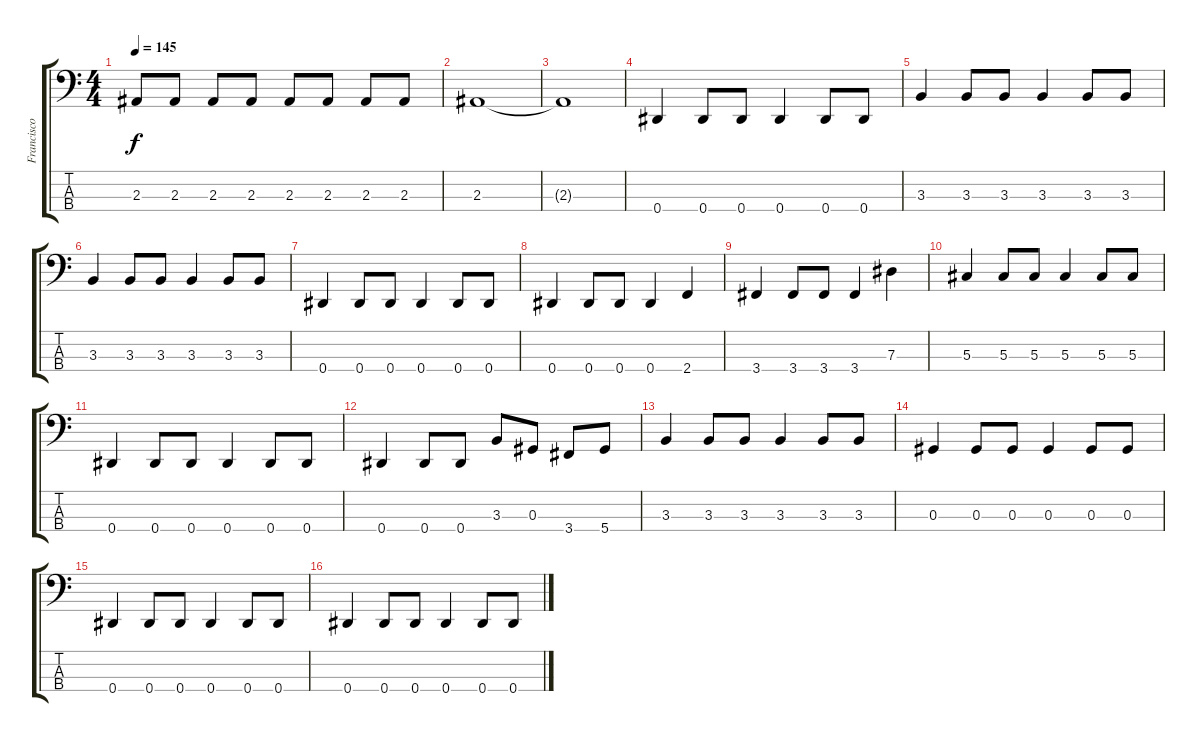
\track ("Francisco Fidalgo" "Francisco ") {instrument electricbasspick}
\staff {score tabs}
\tuning (Gb2 Db2 Ab1 Eb1) {hide}
\ts (4 4)
\tempo 145
\clef f4
\ks c
2.3.8{dy f} 2.3.8 2.3.8 2.3.8 2.3.8 2.3.8 2.3.8 2.3.8 |
2.3.1 |
2.3{t}.1 |
0.4.4 0.4.8 0.4.8 0.4.4 0.4.8 0.4.8 |
3.3.4 3.3.8 3.3.8 3.3.4 3.3.8 3.3.8 |
3.3.4 3.3.8 3.3.8 3.3.4 3.3.8 3.3.8 |
0.4.4 0.4.8 0.4.8 0.4.4 0.4.8 0.4.8 |
0.4.4 0.4.8 0.4.8 0.4.4 2.4.4 |
3.4.4 3.4.8 3.4.8 3.4.4 7.3.4 |
5.3.4 5.3.8 5.3.8 5.3.4 5.3.8 5.3.8 |
0.4.4 0.4.8 0.4.8 0.4.4 0.4.8 0.4.8 |
0.4.4 0.4.8 0.4.8 3.3.8 0.3.8 3.4.8 5.4.8 |
3.3.4 3.3.8 3.3.8 3.3.4 3.3.8 3.3.8 |
0.3.4 0.3.8 0.3.8 0.3.4 0.3.8 0.3.8 |
0.4.4 0.4.8 0.4.8 0.4.4 0.4.8 0.4.8 |
0.4.4 0.4.8 0.4.8 0.4.4 0.4.8 0.4.8
